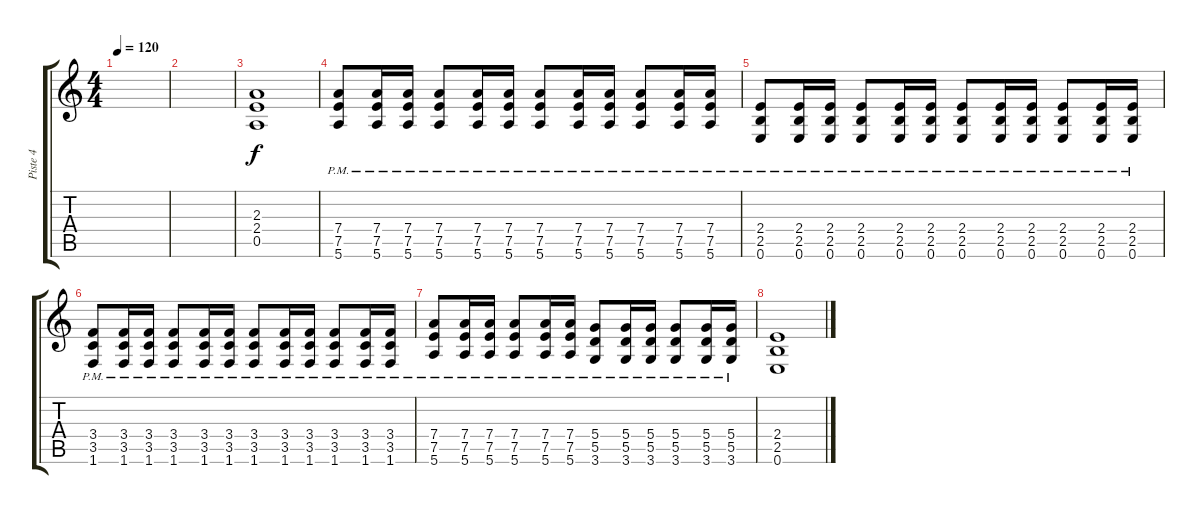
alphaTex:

\track ("Piste 4" "Piste 4") {instrument overdrivenguitar}
\staff {score tabs}
\tuning (E4 B3 G3 D3 A2 E2) {hide}
\ts (4 4)
\tempo 120
\clef g2
\ks c
|
|
(2.3 2.4 0.5).1 |
(7.4{pm} 7.5{pm} 5.6{pm}).8 (7.4{pm} 7.5{pm} 5.6{pm}).16 (7.4{pm} 7.5{pm} 5.6{pm}).16 (7.4{pm} 7.5{pm} 5.6{pm}).8 (7.4{pm} 7.5{pm} 5.6{pm}).16 (7.4{pm} 7.5{pm} 5.6{pm}).16 (7.4{pm} 7.5{pm} 5.6{pm}).8 (7.4{pm} 7.5{pm} 5.6{pm}).16 (7.4{pm} 7.5{pm} 5.6{pm}).16 (7.4{pm} 7.5{pm} 5.6{pm}).8 (7.4{pm} 7.5{pm} 5.6{pm}).16 (7.4{pm} 7.5{pm} 5.6{pm}).16 |
(2.4{pm} 2.5{pm} 0.6{pm}).8 (2.4{pm} 2.5{pm} 0.6{pm}).16 (2.4{pm} 2.5{pm} 0.6{pm}).16 (2.4{pm} 2.5{pm} 0.6{pm}).8 (2.4{pm} 2.5{pm} 0.6{pm}).16 (2.4{pm} 2.5{pm} 0.6{pm}).16 (2.4{pm} 2.5{pm} 0.6{pm}).8 (2.4{pm} 2.5{pm} 0.6{pm}).16 (2.4{pm} 2.5{pm} 0.6{pm}).16 (2.4{pm} 2.5{pm} 0.6{pm}).8 (2.4{pm} 2.5{pm} 0.6{pm}).16 (2.4{pm} 2.5{pm} 0.6{pm}).16 |
(3.4{pm} 3.5{pm} 1.6{pm}).8 (3.4{pm} 3.5{pm} 1.6{pm}).16 (3.4{pm} 3.5{pm} 1.6{pm}).16 (3.4{pm} 3.5{pm} 1.6{pm}).8 (3.4{pm} 3.5{pm} 1.6{pm}).16 (3.4{pm} 3.5{pm} 1.6{pm}).16 (3.4{pm} 3.5{pm} 1.6{pm}).8 (3.4{pm} 3.5{pm} 1.6{pm}).16 (3.4{pm} 3.5{pm} 1.6{pm}).16 (3.4{pm} 3.5{pm} 1.6{pm}).8 (3.4{pm} 3.5{pm} 1.6{pm}).16 (3.4{pm} 3.5{pm} 1.6{pm}).16 |
(7.4{pm} 7.5{pm} 5.6{pm}).8 (7.4{pm} 7.5{pm} 5.6{pm}).16 (7.4{pm} 7.5{pm} 5.6{pm}).16 (7.4{pm} 7.5{pm} 5.6{pm}).8 (7.4{pm} 7.5{pm} 5.6{pm}).16 (7.4{pm} 7.5{pm} 5.6{pm}).16 (5.4{pm} 5.5{pm} 3.6{pm}).8 (5.4{pm} 5.5{pm} 3.6{pm}).16 (5.4{pm} 5.5{pm} 3.6{pm}).16 (5.4{pm} 5.5{pm} 3.6{pm}).8 (5.4{pm} 5.5{pm} 3.6{pm}).16 (5.4{pm} 5.5{pm} 3.6{pm}).16 |
(2.4 2.5 0.6).1
